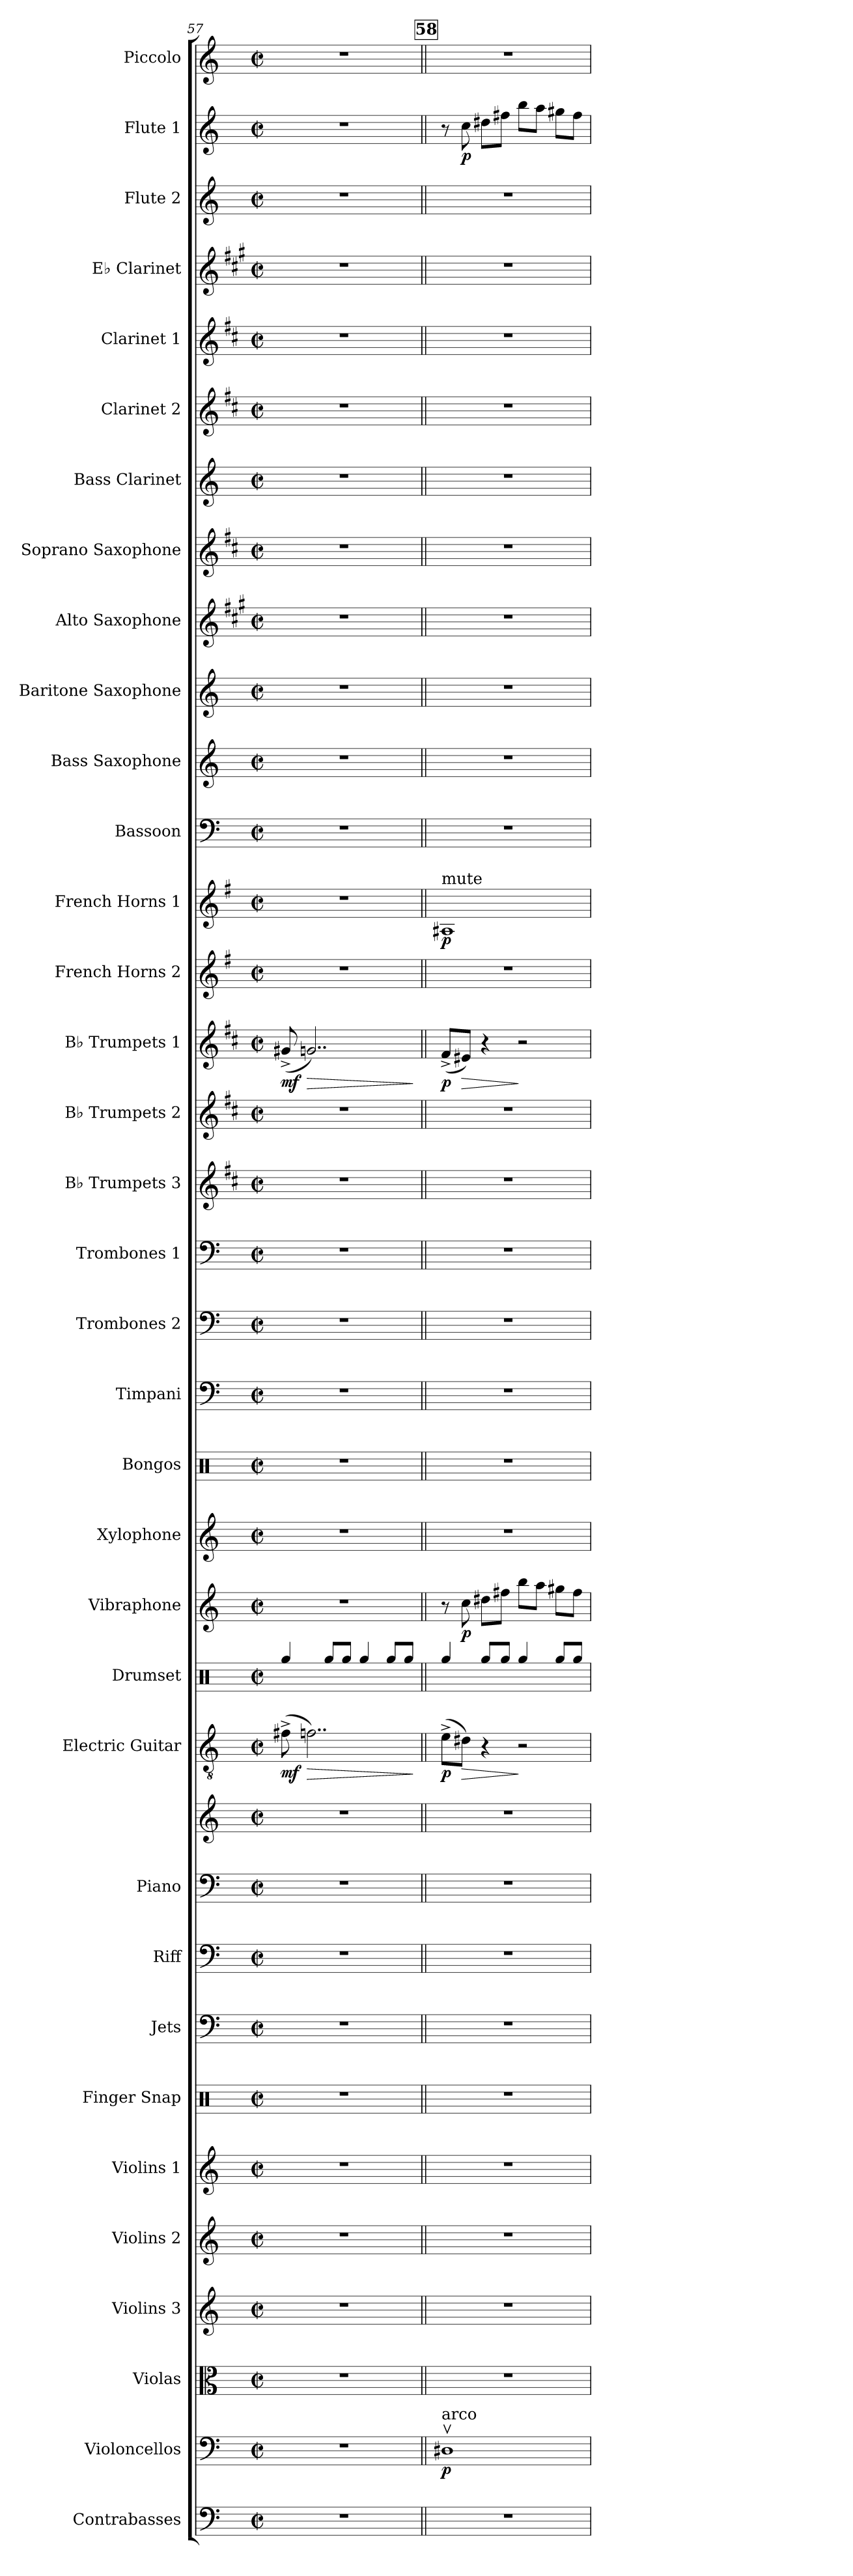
**kern	**kern	**dynam	**kern	**kern	**kern	**kern	**kern	**kern	**kern	**kern	**kern	**kern	**dynam	**kern	**kern	**dynam	**kern	**kern	**kern	**kern	**kern	**kern	**kern	**kern	**dynam	**kern	**kern	**dynam	**kern	**kern	**kern	**kern	**kern	**kern	**kern	**kern	**kern	**kern	**kern	**dynam	**kern
*part35	*part34	*part34	*part33	*part32	*part31	*part30	*part29	*part28	*part27	*part26	*part26	*part25	*part25	*part24	*part23	*part23	*part22	*part21	*part20	*part19	*part18	*part17	*part16	*part15	*part15	*part14	*part13	*part13	*part12	*part11	*part10	*part9	*part8	*part7	*part6	*part5	*part4	*part3	*part2	*part2	*part1
*staff36	*staff35	*staff35	*staff34	*staff33	*staff32	*staff31	*staff30	*staff29	*staff28	*staff27	*staff26	*staff25	*staff25	*staff24	*staff23	*staff23	*staff22	*staff21	*staff20	*staff19	*staff18	*staff17	*staff16	*staff15	*staff15	*staff14	*staff13	*staff13	*staff12	*staff11	*staff10	*staff9	*staff8	*staff7	*staff6	*staff5	*staff4	*staff3	*staff2	*staff2	*staff1
*I"Contrabasses	*I"Violoncellos	*	*I"Violas	*I"Violins 3	*I"Violins 2	*I"Violins 1	*I"Finger Snap	*I"Jets	*I"Riff	*I"Piano	*	*I"Electric Guitar	*	*I"Drumset	*I"Vibraphone	*	*I"Xylophone	*I"Bongos	*I"Timpani	*I"Trombones 2	*I"Trombones 1	*I"B♭ Trumpets 3	*I"B♭ Trumpets 2	*I"B♭ Trumpets 1	*	*I"French Horns 2	*I"French Horns 1	*	*I"Bassoon	*I"Bass Saxophone	*I"Baritone Saxophone	*I"Alto Saxophone	*I"Soprano Saxophone	*I"Bass Clarinet	*I"Clarinet 2	*I"Clarinet 1	*I"E♭ Clarinet	*I"Flute 2	*I"Flute 1	*	*I"Piccolo
*I'Cbs.	*I'Vcs.	*	*I'Vlas.	*I'Vlns. 3	*I'Vlns. 2	*I'Vlns. 1	*I'Fi. Sna.	*I'J.	*I'R.	*I'Pno.	*	*I'El. Guit.	*	*I'D. Set	*I'Vib.	*	*I'Xyl.	*I'Bon.	*I'Timp.	*I'Tbns. 2	*I'Tbns. 1	*I'B♭ Tpts. 3	*I'B♭ Tpts. 2	*I'B♭ Tpts. 1	*	*I'F Hns. 2	*I'F Hns. 1	*	*I'Bsn.	*I'Bs. Sax.	*I'Bar. Sax.	*I'A. Sax.	*I'S. Sax.	*I'B. Cl.	*I'Cl. 2	*I'Cl. 1	*I'E♭ Cl.	*I'Fl. 2	*I'Fl. 1	*	*I'Picc.
*clefF4	*clefF4	*	*clefC3	*clefG2	*clefG2	*clefG2	*clefX	*clefF4	*clefF4	*clefF4	*clefG2	*clefGv2	*	*clefX	*clefG2	*	*clefG2	*clefX	*clefF4	*clefF4	*clefF4	*clefG2	*clefG2	*clefG2	*	*clefG2	*clefG2	*	*clefF4	*clefG2	*clefG2	*clefG2	*clefG2	*clefG2	*clefG2	*clefG2	*clefG2	*clefG2	*clefG2	*	*clefG2
*ITrd7c12	*	*	*	*	*	*	*	*	*	*	*	*	*	*	*	*	*ITrd-7c-12	*	*	*	*	*ITrd1c2	*ITrd1c2	*ITrd1c2	*	*ITrd4c7	*ITrd4c7	*	*	*ITrd15c26	*ITrd12c21	*ITrd5c9	*ITrd1c2	*ITrd8c14	*ITrd1c2	*ITrd1c2	*ITrd-2c-3	*	*	*	*ITrd-7c-12
*k[]	*k[]	*	*k[]	*k[]	*k[]	*k[]	*k[]	*k[]	*k[]	*k[]	*k[]	*k[]	*	*k[]	*k[]	*	*k[]	*k[]	*k[]	*k[]	*k[]	*k[]	*k[]	*k[]	*	*k[]	*k[]	*	*k[]	*k[]	*k[]	*k[]	*k[]	*k[]	*k[]	*k[]	*k[]	*k[]	*k[]	*	*k[]
*M2/2	*M2/2	*	*M2/2	*M2/2	*M2/2	*M2/2	*M2/2	*M2/2	*M2/2	*M2/2	*M2/2	*M2/2	*	*M2/2	*M2/2	*	*M2/2	*M2/2	*M2/2	*M2/2	*M2/2	*M2/2	*M2/2	*M2/2	*	*M2/2	*M2/2	*	*M2/2	*M2/2	*M2/2	*M2/2	*M2/2	*M2/2	*M2/2	*M2/2	*M2/2	*M2/2	*M2/2	*	*M2/2
*met(c|)	*met(c|)	*	*met(c|)	*met(c|)	*met(c|)	*met(c|)	*met(c|)	*met(c|)	*met(c|)	*met(c|)	*met(c|)	*met(c|)	*	*met(c|)	*met(c|)	*	*met(c|)	*met(c|)	*met(c|)	*met(c|)	*met(c|)	*met(c|)	*met(c|)	*met(c|)	*	*met(c|)	*met(c|)	*	*met(c|)	*met(c|)	*met(c|)	*met(c|)	*met(c|)	*met(c|)	*met(c|)	*met(c|)	*met(c|)	*met(c|)	*met(c|)	*	*met(c|)
=57	=57	=57	=57	=57	=57	=57	=57	=57	=57	=57	=57	=57	=57	=57	=57	=57	=57	=57	=57	=57	=57	=57	=57	=57	=57	=57	=57	=57	=57	=57	=57	=57	=57	=57	=57	=57	=57	=57	=57	=57	=57
!	!	!	!	!	!	!	!	!	!	!	!	!	!LO:DY:b	!	!	!	!	!	!	!	!	!	!	!	!LO:DY:b	!	!	!	!	!	!	!	!	!	!	!	!	!	!	!	!
1r	1r	.	1r	1r	1r	1r	1r	1r	1r	1r	1r	(>8f#X^\	mf	4Rgg/	1r	.	1r	1r	1r	1r	1r	1r	1r	(<8f#X^/	mf	1r	1r	.	1r	1r	1r	1r	1r	1r	1r	1r	1r	1r	1r	.	1r
!	!	!	!	!	!	!	!	!	!	!	!	!	!LO:HP:b	!	!	!	!	!	!	!	!	!	!	!	!LO:HP:b	!	!	!	!	!	!	!	!	!	!	!	!	!	!	!	!
.	.	.	.	.	.	.	.	.	.	.	.	2..fn\)	>	.	.	.	.	.	.	.	.	.	.	2..fn/)	>	.	.	.	.	.	.	.	.	.	.	.	.	.	.	.	.
.	.	.	.	.	.	.	.	.	.	.	.	.	.	8Rgg/L	.	.	.	.	.	.	.	.	.	.	.	.	.	.	.	.	.	.	.	.	.	.	.	.	.	.	.
.	.	.	.	.	.	.	.	.	.	.	.	.	.	8Rgg/J	.	.	.	.	.	.	.	.	.	.	.	.	.	.	.	.	.	.	.	.	.	.	.	.	.	.	.
.	.	.	.	.	.	.	.	.	.	.	.	.	.	4Rgg/	.	.	.	.	.	.	.	.	.	.	.	.	.	.	.	.	.	.	.	.	.	.	.	.	.	.	.
.	.	.	.	.	.	.	.	.	.	.	.	.	.	8Rgg/L	.	.	.	.	.	.	.	.	.	.	.	.	.	.	.	.	.	.	.	.	.	.	.	.	.	.	.
.	.	.	.	.	.	.	.	.	.	.	.	.	.	8Rgg/J	.	.	.	.	.	.	.	.	.	.	.	.	.	.	.	.	.	.	.	.	.	.	.	.	.	.	.
.	.	.	.	.	.	.	.	.	.	.	.	.	]	.	.	.	.	.	.	.	.	.	.	.	]	.	.	.	.	.	.	.	.	.	.	.	.	.	.	.	.
!!LO:REH:place=s1:a:B:fs=14:t=58
=58||	=58||	=58||	=58||	=58||	=58||	=58||	=58||	=58||	=58||	=58||	=58||	=58||	=58||	=58||	=58||	=58||	=58||	=58||	=58||	=58||	=58||	=58||	=58||	=58||	=58||	=58||	=58||	=58||	=58||	=58||	=58||	=58||	=58||	=58||	=58||	=58||	=58||	=58||	=58||	=58||	=58||
!	!	!	!	!	!	!	!	!	!	!	!	!	!	!	!	!	!	!	!	!	!	!	!	!	!	!	!LO:TX:a:t=mute	!	!	!	!	!	!	!	!	!	!	!	!	!	!
!	!LO:TX:a:t=arco	!	!	!	!	!	!	!	!	!	!	!	!	!	!	!	!	!	!	!	!	!	!	!	!	!	!	!	!	!	!	!	!	!	!	!	!	!	!	!	!
!	!	!LO:DY:b	!	!	!	!	!	!	!	!	!	!	!LO:DY:b	!	!	!	!	!	!	!	!	!	!	!	!LO:DY:b	!	!	!LO:DY:b	!	!	!	!	!	!	!	!	!	!	!	!	!
1r	1D#Xv	p	1r	1r	1r	1r	1r	1r	1r	1r	1r	(>8e^\L	p	4Rgg/	8r	.	1r	1r	1r	1r	1r	1r	1r	(<8e^/L	p	1r	1D#X	p	1r	1r	1r	1r	1r	1r	1r	1r	1r	1r	8r	.	1r
!	!	!	!	!	!	!	!	!	!	!	!	!	!LO:HP:b	!	!	!LO:DY:b	!	!	!	!	!	!	!	!	!LO:HP:b	!	!	!	!	!	!	!	!	!	!	!	!	!	!	!LO:DY:b	!
.	.	.	.	.	.	.	.	.	.	.	.	8d#X\J)	>	.	8cc\	p	.	.	.	.	.	.	.	8d#X/J)	>	.	.	.	.	.	.	.	.	.	.	.	.	.	8cc\	p	.
.	.	.	.	.	.	.	.	.	.	.	.	4r	.	8Rgg/L	8dd#X\L	.	.	.	.	.	.	.	.	4r	.	.	.	.	.	.	.	.	.	.	.	.	.	.	8dd#X\L	.	.
.	.	.	.	.	.	.	.	.	.	.	.	.	.	8Rgg/J	8ff#X\J	.	.	.	.	.	.	.	.	.	.	.	.	.	.	.	.	.	.	.	.	.	.	.	8ff#X\J	.	.
.	.	.	.	.	.	.	.	.	.	.	.	2r	]	4Rgg/	8bb\L	.	.	.	.	.	.	.	.	2r	]	.	.	.	.	.	.	.	.	.	.	.	.	.	8bb\L	.	.
.	.	.	.	.	.	.	.	.	.	.	.	.	.	.	8aa\J	.	.	.	.	.	.	.	.	.	.	.	.	.	.	.	.	.	.	.	.	.	.	.	8aa\J	.	.
.	.	.	.	.	.	.	.	.	.	.	.	.	.	8Rgg/L	8gg#X\L	.	.	.	.	.	.	.	.	.	.	.	.	.	.	.	.	.	.	.	.	.	.	.	8gg#X\L	.	.
.	.	.	.	.	.	.	.	.	.	.	.	.	.	8Rgg/J	8ff#\J	.	.	.	.	.	.	.	.	.	.	.	.	.	.	.	.	.	.	.	.	.	.	.	8ff#\J	.	.
=	=	=	=	=	=	=	=	=	=	=	=	=	=	=	=	=	=	=	=	=	=	=	=	=	=	=	=	=	=	=	=	=	=	=	=	=	=	=	=	=	=
*-	*-	*-	*-	*-	*-	*-	*-	*-	*-	*-	*-	*-	*-	*-	*-	*-	*-	*-	*-	*-	*-	*-	*-	*-	*-	*-	*-	*-	*-	*-	*-	*-	*-	*-	*-	*-	*-	*-	*-	*-	*-
